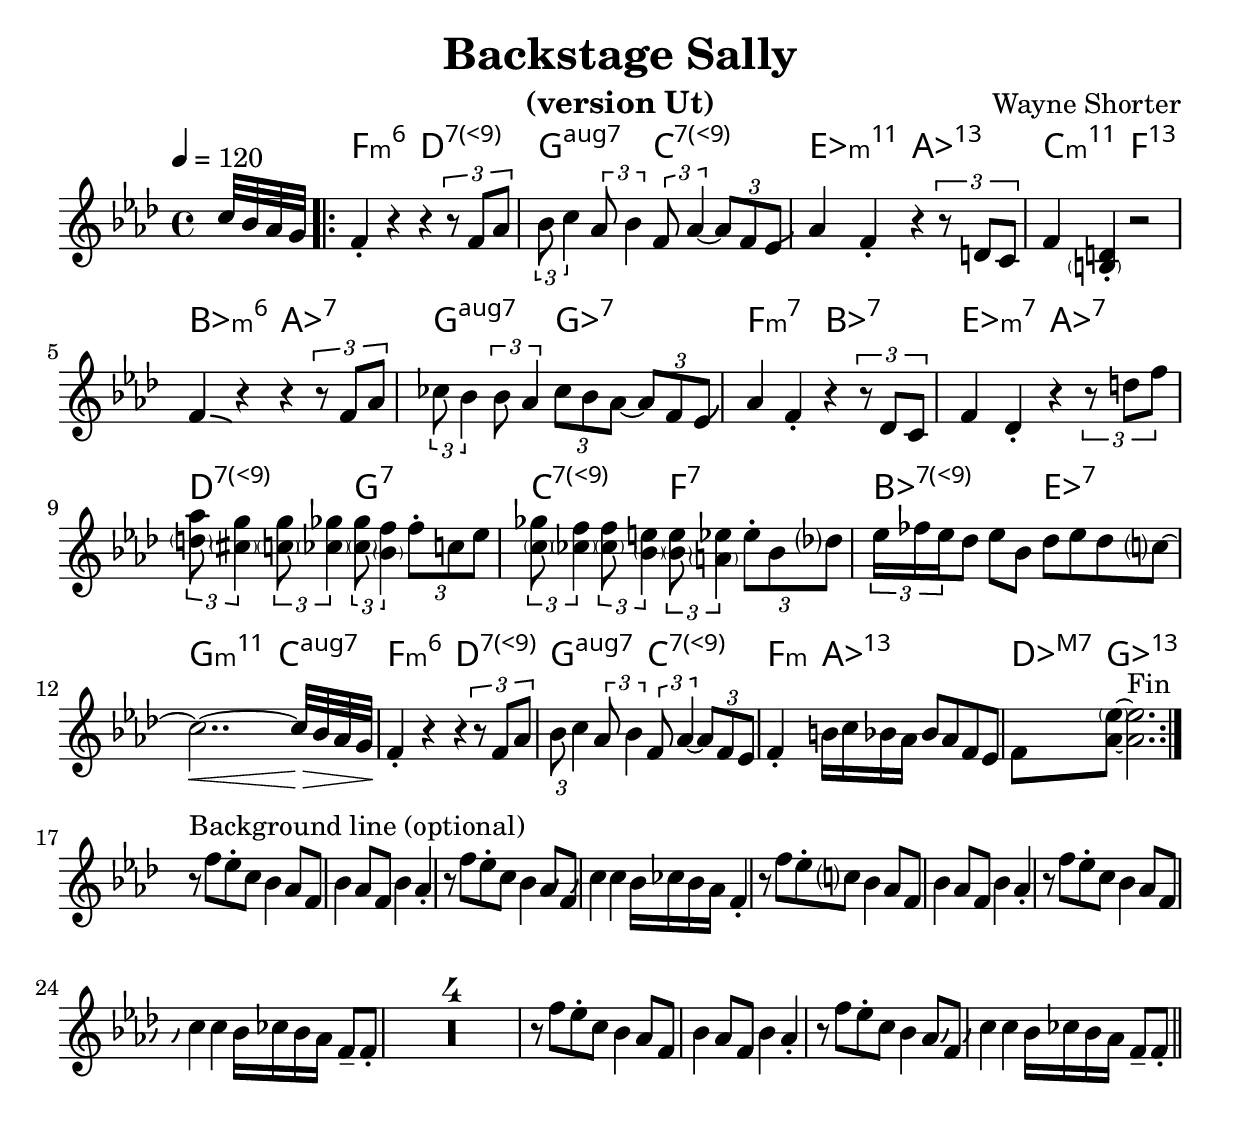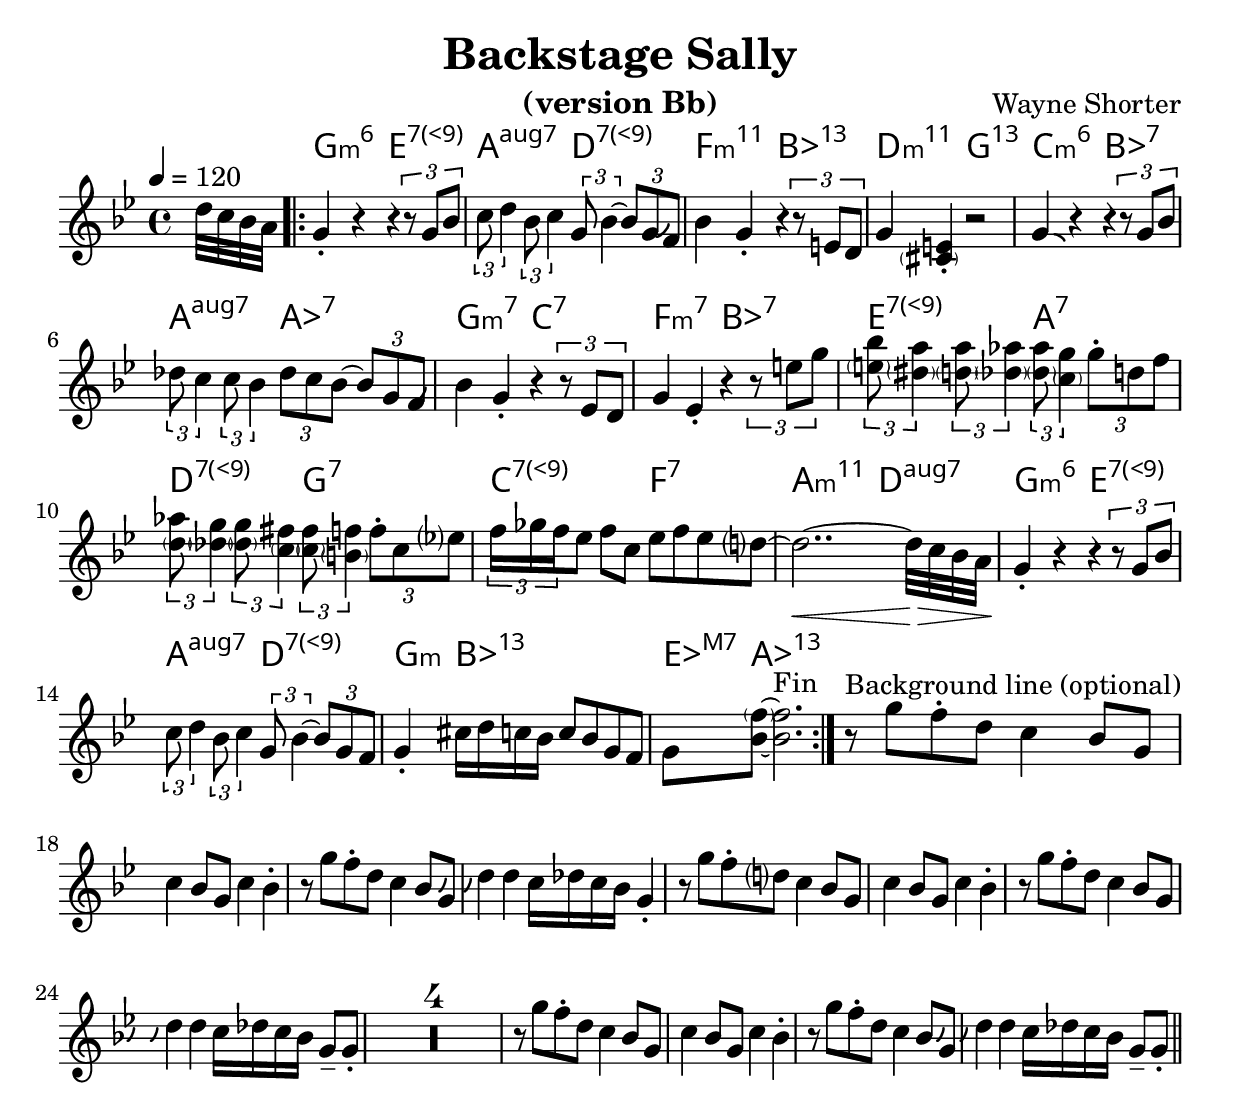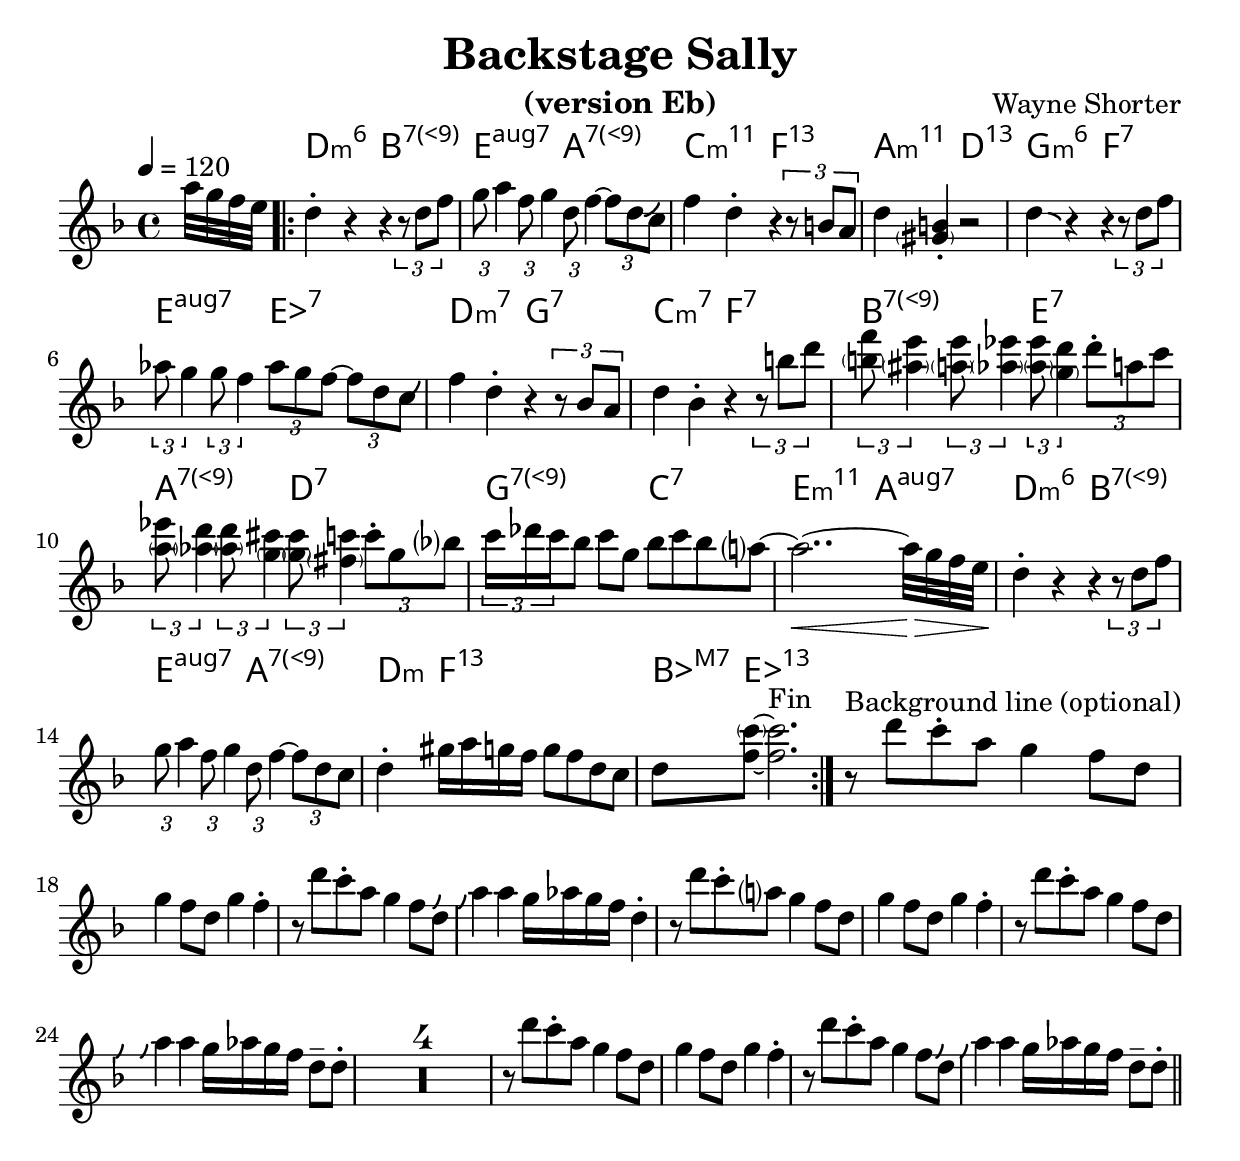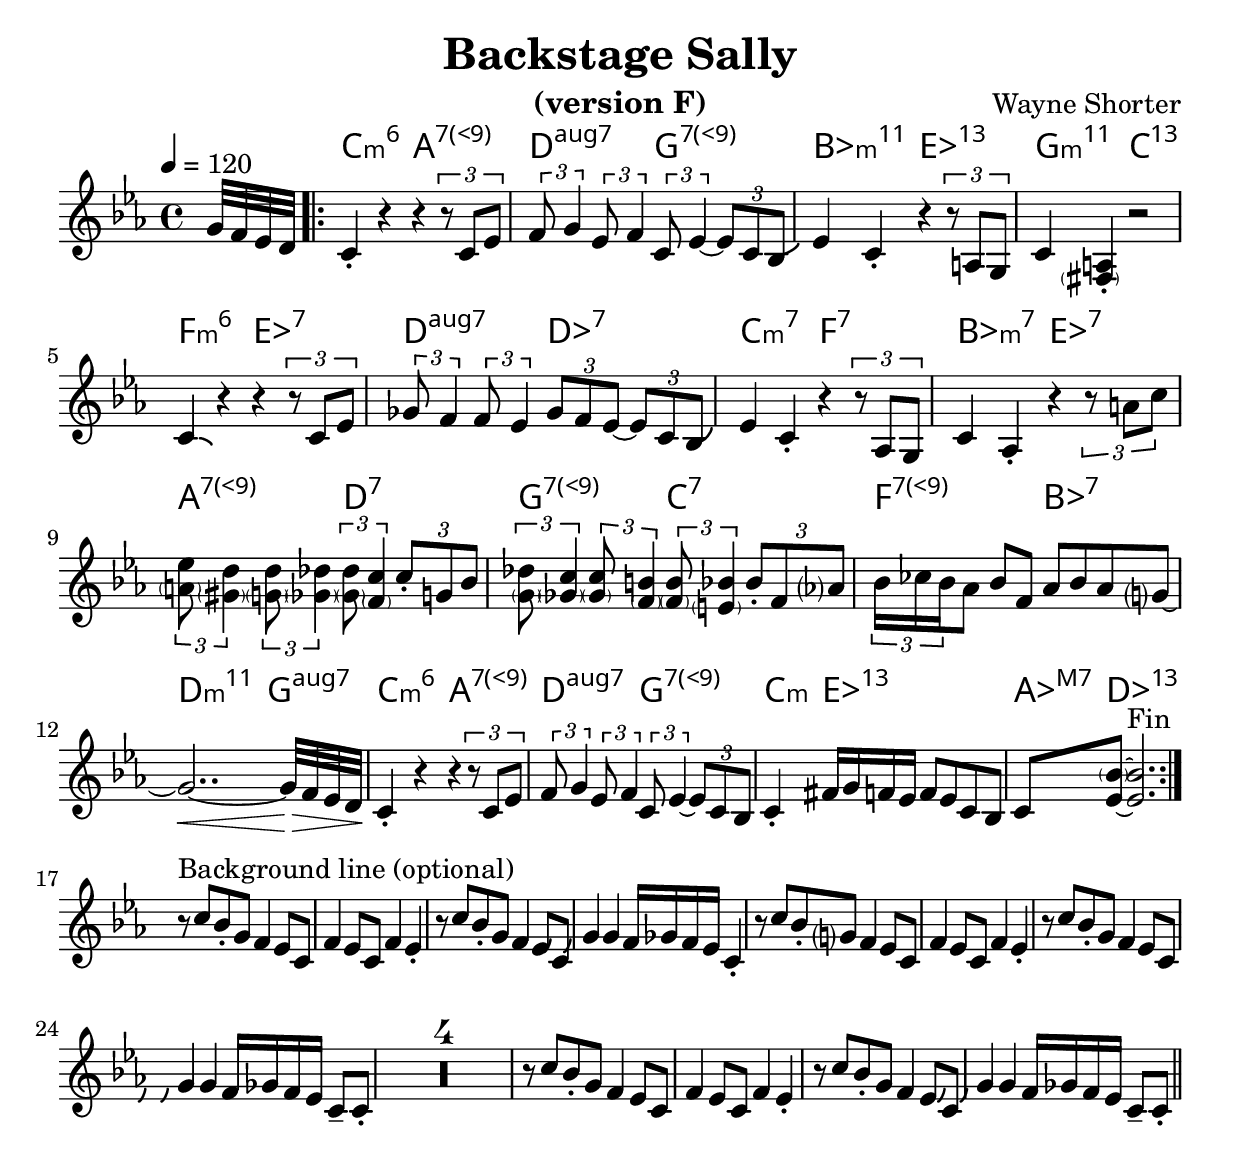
% Created on Mon Sep 20 15:23:38 CEST 2010
\version "2.22.0"

#(set-global-staff-size 24)
#(set-default-paper-size "a4")


\include "utils/AccordsJazzDefs.ly"

\paper { indent = 0\cm} 




\header {
	title = "Backstage Sally" 
 	composer = "Wayne Shorter"
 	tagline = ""

}

%% Attention, input en Bb
accordsBb = \chords {
		\partial 8 s8
		\repeat volta 2 {
		g2:m6 e:7.9+
		a:7.5+ d:7.9+
		f:m11 bes:13
		d:m11 g:13
		c:m6 bes:7
		a:7.5+ aes:7
		g:m7 c:7
		f:m7 bes:7
		e:7.9+ a:7
		d:7.9+ g:7
		c:7.9+ f:7
		a:m7.9.11 d:7.5+
		g:m6 e:7.9+
		a:7.5+ d:7.9+
		g4:m bes2.:13
		es8:maj7 aes:13 s2.
		}
%	c1:m7.5+.9+ % un accord
%	es:m7 % un deuxiÃƒÆ’Ã‚Â¨me
}

accords = \transpose c' bes {\accordsBb} 

staffViolonBb = \new Staff {
	\time 4/4
	\tempo 4 = 120 
	\set Staff.midiInstrument = "violin"
	\key bes \major
	\clef treble
	\accidentalStyle modern-cautionary
	\relative c' { 	
 % Type notes here 
\compressEmptyMeasures
\partial 8 d'32 c bes a
\repeat volta 2 {
	g4-. r r \tuplet 3/2 {r8 g bes}
	\tuplet 3/2 {c d4} \tuplet 3/2 {bes8 c4} \tuplet 3/2 {g8 bes4~} \tuplet 3/2 {bes8 g f}
	\once \override BendAfter.extra-offset = #'(-4.9 . -1.2)   
	bes4-\bendAfter #2 g-. r \tuplet 3/2 {r8 e d}
	g4 <e \parenthesize cis>-. r2
	g4-\bendAfter #-1 r r \tuplet 3/2 {r8 g bes}
	\tuplet 3/2 {des c4} \tuplet 3/2 {c8 bes4} \tuplet 3/2 {des8 c bes~} \tuplet 3/2 {bes g f}
	\once \override BendAfter.extra-offset = #'(-4.9 . -1.2)   
	bes4-\bendAfter #2 g-. r \tuplet 3/2 {r8 es d}
	g4 es-. r \tuplet 3/2 {r8 e' g}
	\tuplet 3/2 {<bes \parenthesize e,> <a \parenthesize dis,>4}
	\tuplet 3/2 {<a \parenthesize d,>8 <aes \parenthesize des,>4}
	\tuplet 3/2 {<aes \parenthesize des,>8 <g \parenthesize c,>4}
	\tuplet 3/2 {g8-. d f}
	\tuplet 3/2 {<aes \parenthesize d,> <g \parenthesize des>4}
	\tuplet 3/2 {<g \parenthesize des>8 <fis \parenthesize c>4}
	\tuplet 3/2 {<fis \parenthesize c>8 <f \parenthesize b,>4}
	\tuplet 3/2 {f8-. c es}
	\tuplet 3/2 {f16 ges f} es8 f c es f es d~
	d2..~\< d32\> c bes a\!
	g4-. r r \tuplet 3/2 {r8 g bes}
	\tuplet 3/2 {c d4} \tuplet 3/2 {bes8 c4} \tuplet 3/2 {g8 bes4~} \tuplet 3/2 {bes8 g f}
	g4-. cis16 d c bes c8 bes g f
	g <bes \parenthesize f'>~ <bes f'>2.^"Fin"
}
r8^"Background line (optional)" g' f-. d c4 bes8 g
c4 bes8 g c4 bes-.
r8 g' f-. d c4 bes8 g
\once \override BendAfter.extra-offset = #'(-4.9 . -1.2) d'4-\bendAfter #2
\once \override BendAfter.extra-offset = #'(-4.9 . -1.2) d4-\bendAfter #2
c16 des c bes g4-.
r8 g' f-. d c4 bes8 g
c4 bes8 g c4 bes-.
r8 g' f-. d c4 bes8 g
\once \override BendAfter.extra-offset = #'(-4.9 . -1.2) d'4-\bendAfter #2
\once \override BendAfter.extra-offset = #'(-4.9 . -1.2) d4-\bendAfter #2
c16 des c bes g8-- g-.
R1*4
r8 g' f-. d c4 bes8 g
c4 bes8 g c4 bes-.
r8 g' f-. d c4 bes8 g
\once \override BendAfter.extra-offset = #'(-4.9 . -1.2) d'4-\bendAfter #2
\once \override BendAfter.extra-offset = #'(-4.9 . -1.2) d4-\bendAfter #2
c16 des c bes g8-- g-.
\bar "||"
%c4^\markup{Essai} cis c cis
%\mark \markup {\musicglyph "scripts.coda" }
%c cis c c
	}
}

theme = \transpose c' bes {\staffViolonBb} 

\include "utils/books.ly"